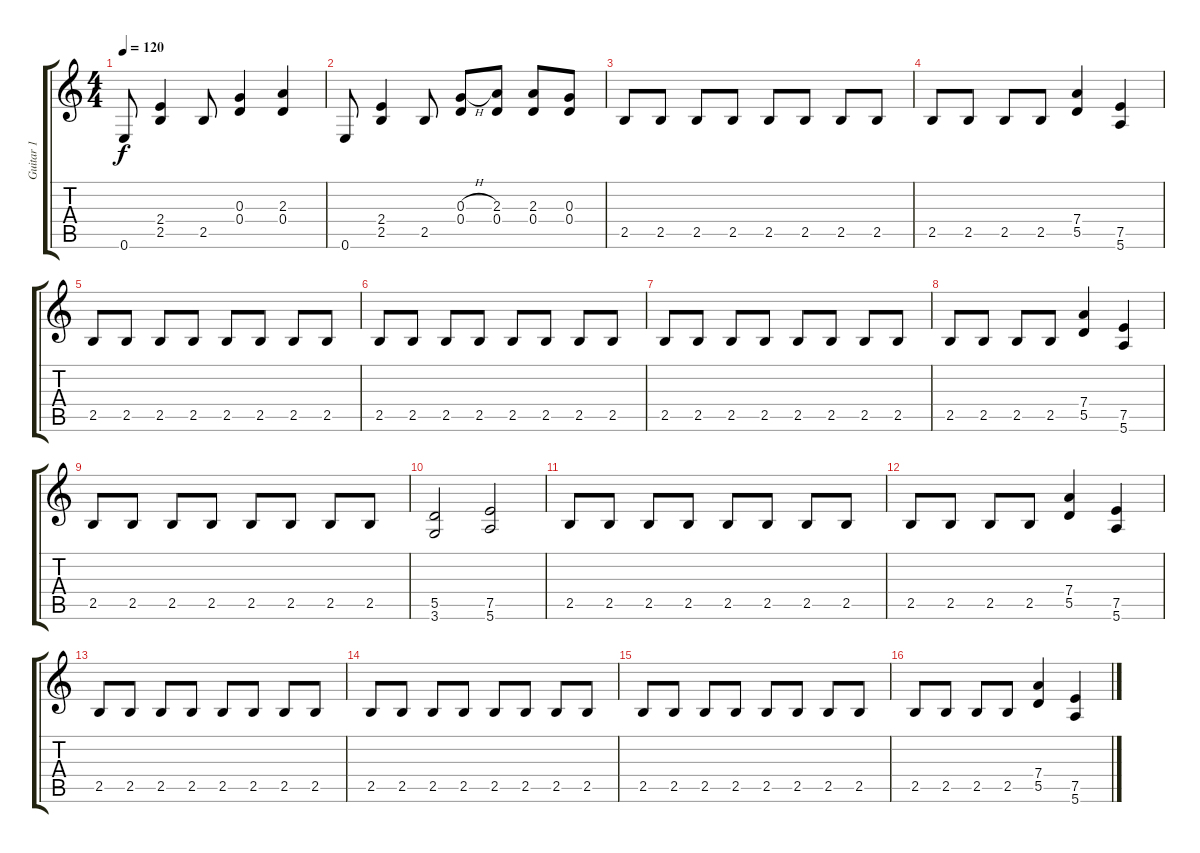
\track ("Guitar 1" "Guitar 1") {instrument distortionguitar}
\staff {score tabs}
\tuning (E4 B3 G3 D3 A2 E2) {hide}
\ts (4 4)
\tempo 120
\clef g2
\ks c
0.6.8{dy f} (2.4 2.5).4 2.5.8 (0.3 0.4).4 (2.3 0.4).4 |
0.6.8 (2.4 2.5).4 2.5.8 (0.3{h} 0.4).8 (2.3 0.4).8 (2.3 0.4).8 (0.3 0.4).8 |
2.5.8 2.5.8 2.5.8 2.5.8 2.5.8 2.5.8 2.5.8 2.5.8 |
2.5.8 2.5.8 2.5.8 2.5.8 (7.4 5.5).4 (7.5 5.6).4 |
2.5.8 2.5.8 2.5.8 2.5.8 2.5.8 2.5.8 2.5.8 2.5.8 |
2.5.8 2.5.8 2.5.8 2.5.8 2.5.8 2.5.8 2.5.8 2.5.8 |
2.5.8 2.5.8 2.5.8 2.5.8 2.5.8 2.5.8 2.5.8 2.5.8 |
2.5.8 2.5.8 2.5.8 2.5.8 (7.4 5.5).4 (7.5 5.6).4 |
2.5.8 2.5.8 2.5.8 2.5.8 2.5.8 2.5.8 2.5.8 2.5.8 |
(5.5 3.6).2 (7.5 5.6).2 |
2.5.8 2.5.8 2.5.8 2.5.8 2.5.8 2.5.8 2.5.8 2.5.8 |
2.5.8 2.5.8 2.5.8 2.5.8 (7.4 5.5).4 (7.5 5.6).4 |
2.5.8 2.5.8 2.5.8 2.5.8 2.5.8 2.5.8 2.5.8 2.5.8 |
2.5.8 2.5.8 2.5.8 2.5.8 2.5.8 2.5.8 2.5.8 2.5.8 |
2.5.8 2.5.8 2.5.8 2.5.8 2.5.8 2.5.8 2.5.8 2.5.8 |
2.5.8 2.5.8 2.5.8 2.5.8 (7.4 5.5).4 (7.5 5.6).4
